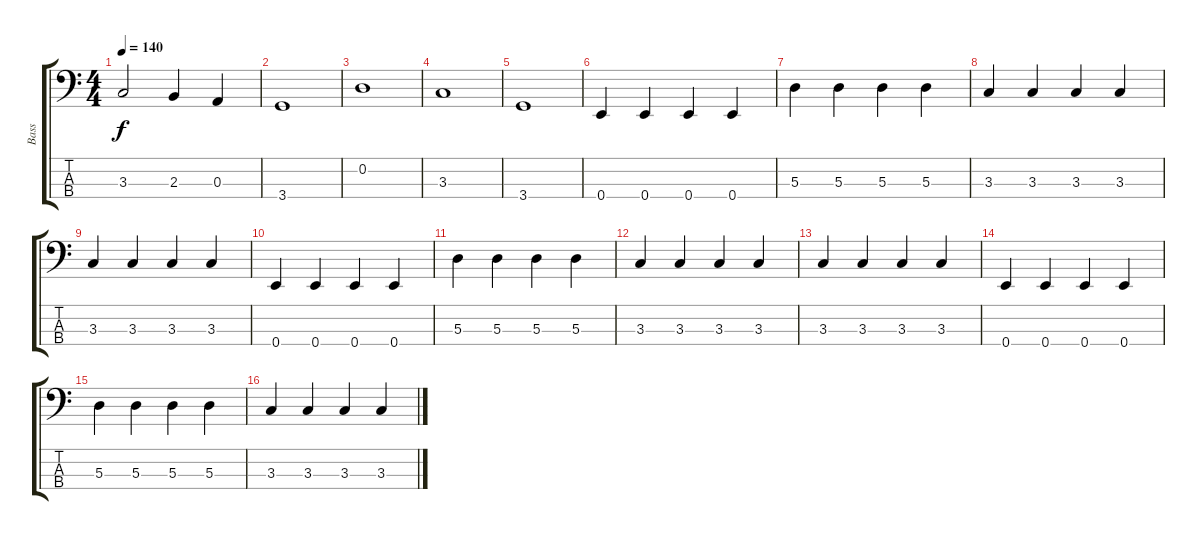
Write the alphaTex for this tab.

\track ("Bass" "Bass") {instrument electricbassfinger}
\staff {score tabs}
\tuning (G2 D2 A1 E1) {hide}
\ts (4 4)
\tempo 140
\clef f4
\ks c
3.3.2{dy f} 2.3.4 0.3.4 |
3.4.1 |
0.2.1 |
3.3.1 |
3.4.1 |
0.4.4 0.4.4 0.4.4 0.4.4 |
5.3.4 5.3.4 5.3.4 5.3.4 |
3.3.4 3.3.4 3.3.4 3.3.4 |
3.3.4 3.3.4 3.3.4 3.3.4 |
0.4.4 0.4.4 0.4.4 0.4.4 |
5.3.4 5.3.4 5.3.4 5.3.4 |
3.3.4 3.3.4 3.3.4 3.3.4 |
3.3.4 3.3.4 3.3.4 3.3.4 |
0.4.4 0.4.4 0.4.4 0.4.4 |
5.3.4 5.3.4 5.3.4 5.3.4 |
3.3.4 3.3.4 3.3.4 3.3.4
